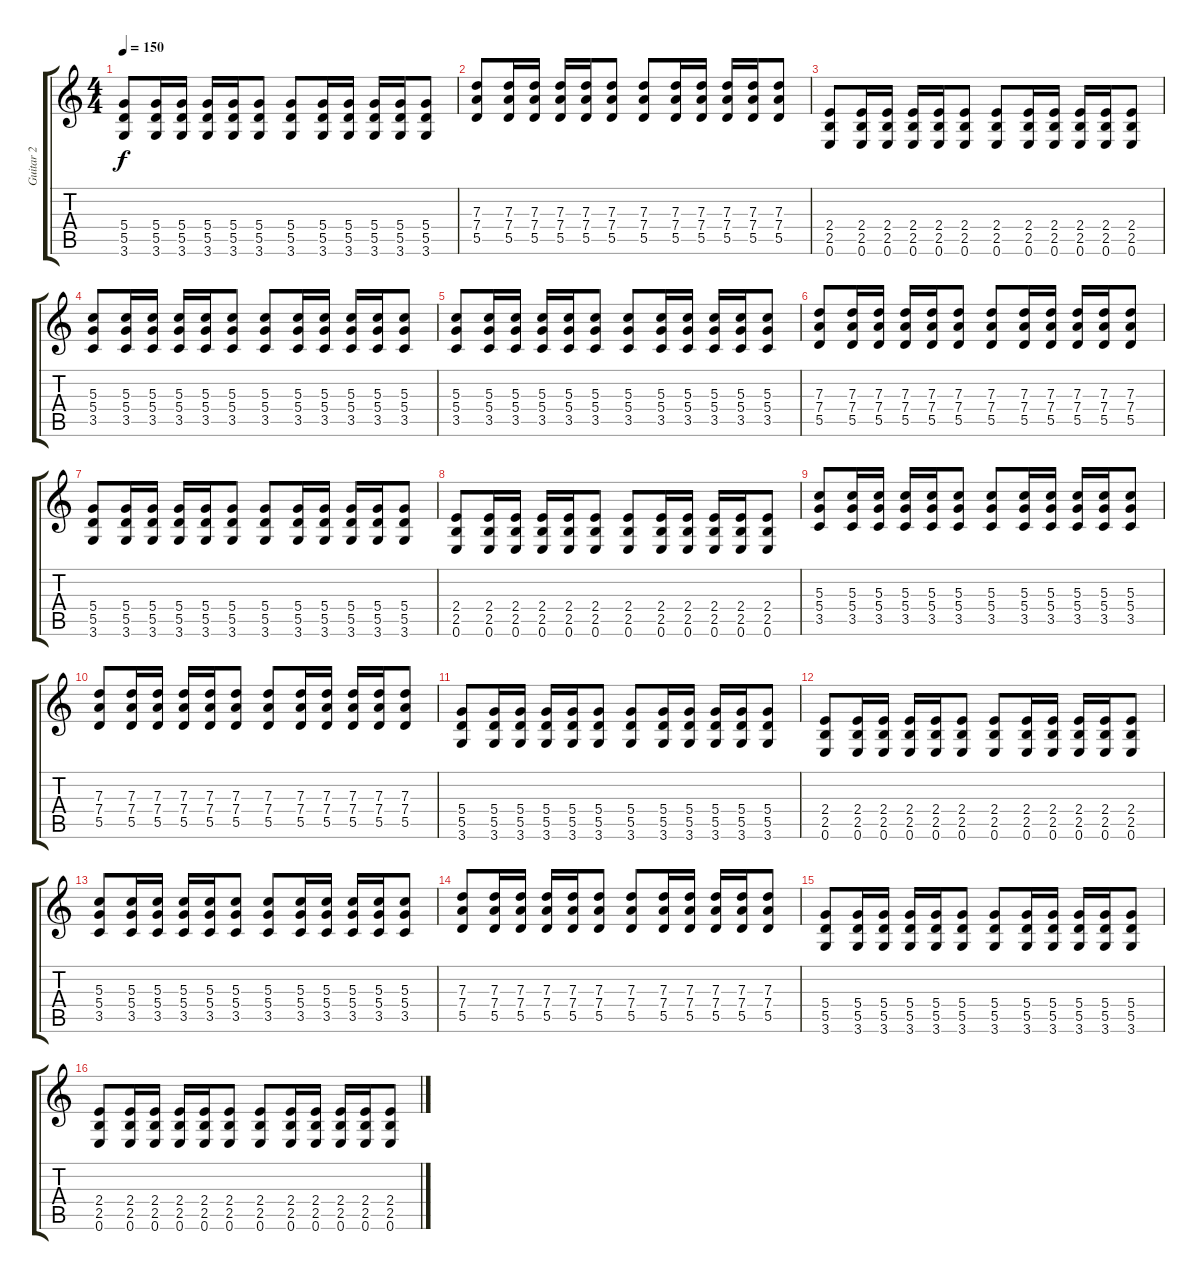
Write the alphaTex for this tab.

\track ("Guitar 2" "Guitar 2") {instrument distortionguitar}
\staff {score tabs}
\tuning (E4 B3 G3 D3 A2 E2) {hide}
\ts (4 4)
\tempo 150
\clef g2
\ks c
(5.4 5.5 3.6).8{dy f} (5.4 5.5 3.6).16 (5.4 5.5 3.6).16 (5.4 5.5 3.6).16 (5.4 5.5 3.6).16 (5.4 5.5 3.6).8 (5.4 5.5 3.6).8 (5.4 5.5 3.6).16 (5.4 5.5 3.6).16 (5.4 5.5 3.6).16 (5.4 5.5 3.6).16 (5.4 5.5 3.6).8 |
(7.3 7.4 5.5).8 (7.3 7.4 5.5).16 (7.3 7.4 5.5).16 (7.3 7.4 5.5).16 (7.3 7.4 5.5).16 (7.3 7.4 5.5).8 (7.3 7.4 5.5).8 (7.3 7.4 5.5).16 (7.3 7.4 5.5).16 (7.3 7.4 5.5).16 (7.3 7.4 5.5).16 (7.3 7.4 5.5).8 |
(2.4 2.5 0.6).8 (2.4 2.5 0.6).16 (2.4 2.5 0.6).16 (2.4 2.5 0.6).16 (2.4 2.5 0.6).16 (2.4 2.5 0.6).8 (2.4 2.5 0.6).8 (2.4 2.5 0.6).16 (2.4 2.5 0.6).16 (2.4 2.5 0.6).16 (2.4 2.5 0.6).16 (2.4 2.5 0.6).8 |
(5.3 5.4 3.5).8 (5.3 5.4 3.5).16 (5.3 5.4 3.5).16 (5.3 5.4 3.5).16 (5.3 5.4 3.5).16 (5.3 5.4 3.5).8 (5.3 5.4 3.5).8 (5.3 5.4 3.5).16 (5.3 5.4 3.5).16 (5.3 5.4 3.5).16 (5.3 5.4 3.5).16 (5.3 5.4 3.5).8 |
(5.3 5.4 3.5).8 (5.3 5.4 3.5).16 (5.3 5.4 3.5).16 (5.3 5.4 3.5).16 (5.3 5.4 3.5).16 (5.3 5.4 3.5).8 (5.3 5.4 3.5).8 (5.3 5.4 3.5).16 (5.3 5.4 3.5).16 (5.3 5.4 3.5).16 (5.3 5.4 3.5).16 (5.3 5.4 3.5).8 |
(7.3 7.4 5.5).8 (7.3 7.4 5.5).16 (7.3 7.4 5.5).16 (7.3 7.4 5.5).16 (7.3 7.4 5.5).16 (7.3 7.4 5.5).8 (7.3 7.4 5.5).8 (7.3 7.4 5.5).16 (7.3 7.4 5.5).16 (7.3 7.4 5.5).16 (7.3 7.4 5.5).16 (7.3 7.4 5.5).8 |
(5.4 5.5 3.6).8 (5.4 5.5 3.6).16 (5.4 5.5 3.6).16 (5.4 5.5 3.6).16 (5.4 5.5 3.6).16 (5.4 5.5 3.6).8 (5.4 5.5 3.6).8 (5.4 5.5 3.6).16 (5.4 5.5 3.6).16 (5.4 5.5 3.6).16 (5.4 5.5 3.6).16 (5.4 5.5 3.6).8 |
(2.4 2.5 0.6).8 (2.4 2.5 0.6).16 (2.4 2.5 0.6).16 (2.4 2.5 0.6).16 (2.4 2.5 0.6).16 (2.4 2.5 0.6).8 (2.4 2.5 0.6).8 (2.4 2.5 0.6).16 (2.4 2.5 0.6).16 (2.4 2.5 0.6).16 (2.4 2.5 0.6).16 (2.4 2.5 0.6).8 |
(5.3 5.4 3.5).8 (5.3 5.4 3.5).16 (5.3 5.4 3.5).16 (5.3 5.4 3.5).16 (5.3 5.4 3.5).16 (5.3 5.4 3.5).8 (5.3 5.4 3.5).8 (5.3 5.4 3.5).16 (5.3 5.4 3.5).16 (5.3 5.4 3.5).16 (5.3 5.4 3.5).16 (5.3 5.4 3.5).8 |
(7.3 7.4 5.5).8 (7.3 7.4 5.5).16 (7.3 7.4 5.5).16 (7.3 7.4 5.5).16 (7.3 7.4 5.5).16 (7.3 7.4 5.5).8 (7.3 7.4 5.5).8 (7.3 7.4 5.5).16 (7.3 7.4 5.5).16 (7.3 7.4 5.5).16 (7.3 7.4 5.5).16 (7.3 7.4 5.5).8 |
(5.4 5.5 3.6).8 (5.4 5.5 3.6).16 (5.4 5.5 3.6).16 (5.4 5.5 3.6).16 (5.4 5.5 3.6).16 (5.4 5.5 3.6).8 (5.4 5.5 3.6).8 (5.4 5.5 3.6).16 (5.4 5.5 3.6).16 (5.4 5.5 3.6).16 (5.4 5.5 3.6).16 (5.4 5.5 3.6).8 |
(2.4 2.5 0.6).8 (2.4 2.5 0.6).16 (2.4 2.5 0.6).16 (2.4 2.5 0.6).16 (2.4 2.5 0.6).16 (2.4 2.5 0.6).8 (2.4 2.5 0.6).8 (2.4 2.5 0.6).16 (2.4 2.5 0.6).16 (2.4 2.5 0.6).16 (2.4 2.5 0.6).16 (2.4 2.5 0.6).8 |
(5.3 5.4 3.5).8 (5.3 5.4 3.5).16 (5.3 5.4 3.5).16 (5.3 5.4 3.5).16 (5.3 5.4 3.5).16 (5.3 5.4 3.5).8 (5.3 5.4 3.5).8 (5.3 5.4 3.5).16 (5.3 5.4 3.5).16 (5.3 5.4 3.5).16 (5.3 5.4 3.5).16 (5.3 5.4 3.5).8 |
(7.3 7.4 5.5).8 (7.3 7.4 5.5).16 (7.3 7.4 5.5).16 (7.3 7.4 5.5).16 (7.3 7.4 5.5).16 (7.3 7.4 5.5).8 (7.3 7.4 5.5).8 (7.3 7.4 5.5).16 (7.3 7.4 5.5).16 (7.3 7.4 5.5).16 (7.3 7.4 5.5).16 (7.3 7.4 5.5).8 |
(5.4 5.5 3.6).8 (5.4 5.5 3.6).16 (5.4 5.5 3.6).16 (5.4 5.5 3.6).16 (5.4 5.5 3.6).16 (5.4 5.5 3.6).8 (5.4 5.5 3.6).8 (5.4 5.5 3.6).16 (5.4 5.5 3.6).16 (5.4 5.5 3.6).16 (5.4 5.5 3.6).16 (5.4 5.5 3.6).8 |
(2.4 2.5 0.6).8 (2.4 2.5 0.6).16 (2.4 2.5 0.6).16 (2.4 2.5 0.6).16 (2.4 2.5 0.6).16 (2.4 2.5 0.6).8 (2.4 2.5 0.6).8 (2.4 2.5 0.6).16 (2.4 2.5 0.6).16 (2.4 2.5 0.6).16 (2.4 2.5 0.6).16 (2.4 2.5 0.6).8
